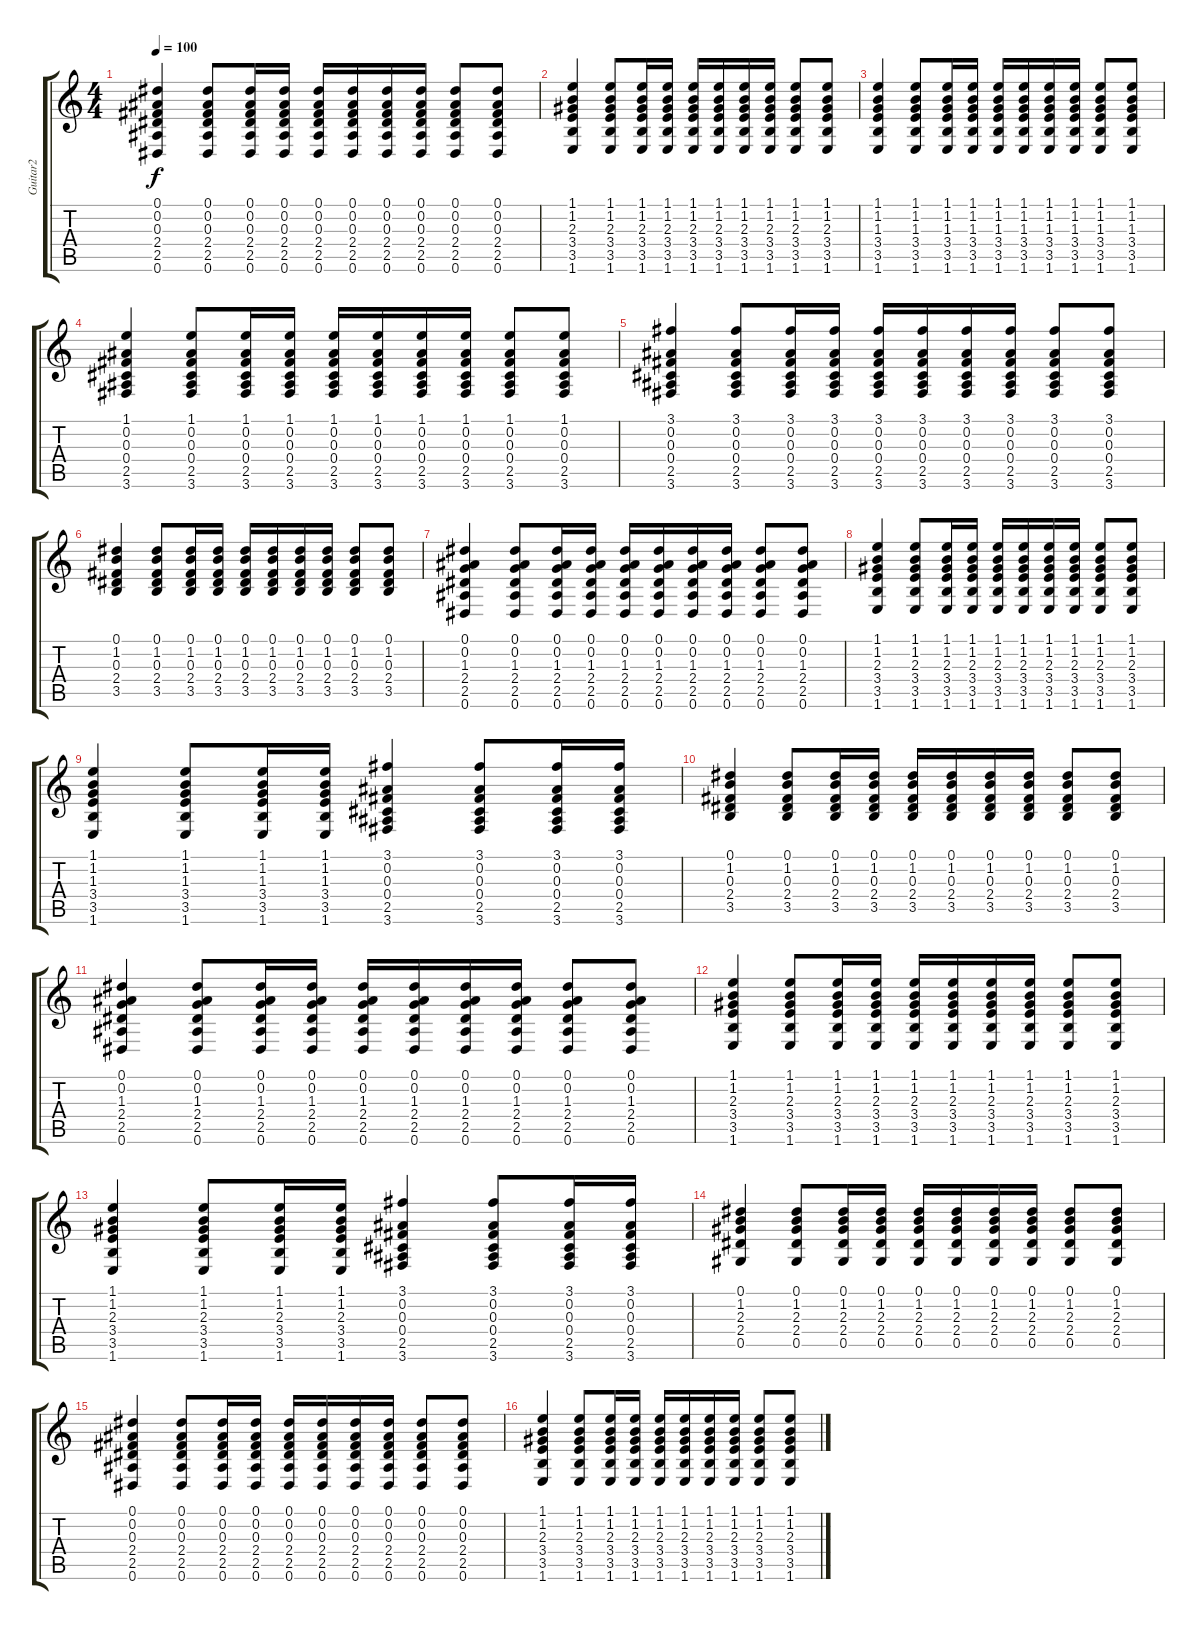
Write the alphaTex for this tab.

\track ("Guitar2" "Guitar2") {instrument acousticguitarsteel}
\staff {score tabs}
\tuning (Eb4 Bb3 Gb3 Db3 Ab2 Eb2) {hide}
\ts (4 4)
\tempo 100
\clef g2
\ks c
(0.1 0.2 0.3 2.4 2.5 0.6).4{dy f} (0.1 0.2 0.3 2.4 2.5 0.6).8 (0.1 0.2 0.3 2.4 2.5 0.6).16 (0.1 0.2 0.3 2.4 2.5 0.6).16 (0.1 0.2 0.3 2.4 2.5 0.6).16 (0.1 0.2 0.3 2.4 2.5 0.6).16 (0.1 0.2 0.3 2.4 2.5 0.6).16 (0.1 0.2 0.3 2.4 2.5 0.6).16 (0.1 0.2 0.3 2.4 2.5 0.6).8 (0.1 0.2 0.3 2.4 2.5 0.6).8 |
(1.1 1.2 2.3 3.4 3.5 1.6).4 (1.1 1.2 2.3 3.4 3.5 1.6).8 (1.1 1.2 2.3 3.4 3.5 1.6).16 (1.1 1.2 2.3 3.4 3.5 1.6).16 (1.1 1.2 2.3 3.4 3.5 1.6).16 (1.1 1.2 2.3 3.4 3.5 1.6).16 (1.1 1.2 2.3 3.4 3.5 1.6).16 (1.1 1.2 2.3 3.4 3.5 1.6).16 (1.1 1.2 2.3 3.4 3.5 1.6).8 (1.1 1.2 2.3 3.4 3.5 1.6).8 |
(1.1 1.2 1.3 3.4 3.5 1.6).4 (1.1 1.2 1.3 3.4 3.5 1.6).8 (1.1 1.2 1.3 3.4 3.5 1.6).16 (1.1 1.2 1.3 3.4 3.5 1.6).16 (1.1 1.2 1.3 3.4 3.5 1.6).16 (1.1 1.2 1.3 3.4 3.5 1.6).16 (1.1 1.2 1.3 3.4 3.5 1.6).16 (1.1 1.2 1.3 3.4 3.5 1.6).16 (1.1 1.2 1.3 3.4 3.5 1.6).8 (1.1 1.2 1.3 3.4 3.5 1.6).8 |
(1.1 0.2 0.3 0.4 2.5 3.6).4 (1.1 0.2 0.3 0.4 2.5 3.6).8 (1.1 0.2 0.3 0.4 2.5 3.6).16 (1.1 0.2 0.3 0.4 2.5 3.6).16 (1.1 0.2 0.3 0.4 2.5 3.6).16 (1.1 0.2 0.3 0.4 2.5 3.6).16 (1.1 0.2 0.3 0.4 2.5 3.6).16 (1.1 0.2 0.3 0.4 2.5 3.6).16 (1.1 0.2 0.3 0.4 2.5 3.6).8 (1.1 0.2 0.3 0.4 2.5 3.6).8 |
(3.1 0.2 0.3 0.4 2.5 3.6).4 (3.1 0.2 0.3 0.4 2.5 3.6).8 (3.1 0.2 0.3 0.4 2.5 3.6).16 (3.1 0.2 0.3 0.4 2.5 3.6).16 (3.1 0.2 0.3 0.4 2.5 3.6).16 (3.1 0.2 0.3 0.4 2.5 3.6).16 (3.1 0.2 0.3 0.4 2.5 3.6).16 (3.1 0.2 0.3 0.4 2.5 3.6).16 (3.1 0.2 0.3 0.4 2.5 3.6).8 (3.1 0.2 0.3 0.4 2.5 3.6).8 |
(0.1 1.2 0.3 2.4 3.5).4 (0.1 1.2 0.3 2.4 3.5).8 (0.1 1.2 0.3 2.4 3.5).16 (0.1 1.2 0.3 2.4 3.5).16 (0.1 1.2 0.3 2.4 3.5).16 (0.1 1.2 0.3 2.4 3.5).16 (0.1 1.2 0.3 2.4 3.5).16 (0.1 1.2 0.3 2.4 3.5).16 (0.1 1.2 0.3 2.4 3.5).8 (0.1 1.2 0.3 2.4 3.5).8 |
(0.1 0.2 1.3 2.4 2.5 0.6).4 (0.1 0.2 1.3 2.4 2.5 0.6).8 (0.1 0.2 1.3 2.4 2.5 0.6).16 (0.1 0.2 1.3 2.4 2.5 0.6).16 (0.1 0.2 1.3 2.4 2.5 0.6).16 (0.1 0.2 1.3 2.4 2.5 0.6).16 (0.1 0.2 1.3 2.4 2.5 0.6).16 (0.1 0.2 1.3 2.4 2.5 0.6).16 (0.1 0.2 1.3 2.4 2.5 0.6).8 (0.1 0.2 1.3 2.4 2.5 0.6).8 |
(1.1 1.2 2.3 3.4 3.5 1.6).4 (1.1 1.2 2.3 3.4 3.5 1.6).8 (1.1 1.2 2.3 3.4 3.5 1.6).16 (1.1 1.2 2.3 3.4 3.5 1.6).16 (1.1 1.2 2.3 3.4 3.5 1.6).16 (1.1 1.2 2.3 3.4 3.5 1.6).16 (1.1 1.2 2.3 3.4 3.5 1.6).16 (1.1 1.2 2.3 3.4 3.5 1.6).16 (1.1 1.2 2.3 3.4 3.5 1.6).8 (1.1 1.2 2.3 3.4 3.5 1.6).8 |
(1.1 1.2 1.3 3.4 3.5 1.6).4 (1.1 1.2 1.3 3.4 3.5 1.6).8 (1.1 1.2 1.3 3.4 3.5 1.6).16 (1.1 1.2 1.3 3.4 3.5 1.6).16 (3.1 0.2 0.3 0.4 2.5 3.6).4 (3.1 0.2 0.3 0.4 2.5 3.6).8 (3.1 0.2 0.3 0.4 2.5 3.6).16 (3.1 0.2 0.3 0.4 2.5 3.6).16 |
(0.1 1.2 0.3 2.4 3.5).4 (0.1 1.2 0.3 2.4 3.5).8 (0.1 1.2 0.3 2.4 3.5).16 (0.1 1.2 0.3 2.4 3.5).16 (0.1 1.2 0.3 2.4 3.5).16 (0.1 1.2 0.3 2.4 3.5).16 (0.1 1.2 0.3 2.4 3.5).16 (0.1 1.2 0.3 2.4 3.5).16 (0.1 1.2 0.3 2.4 3.5).8 (0.1 1.2 0.3 2.4 3.5).8 |
(0.1 0.2 1.3 2.4 2.5 0.6).4 (0.1 0.2 1.3 2.4 2.5 0.6).8 (0.1 0.2 1.3 2.4 2.5 0.6).16 (0.1 0.2 1.3 2.4 2.5 0.6).16 (0.1 0.2 1.3 2.4 2.5 0.6).16 (0.1 0.2 1.3 2.4 2.5 0.6).16 (0.1 0.2 1.3 2.4 2.5 0.6).16 (0.1 0.2 1.3 2.4 2.5 0.6).16 (0.1 0.2 1.3 2.4 2.5 0.6).8 (0.1 0.2 1.3 2.4 2.5 0.6).8 |
(1.1 1.2 2.3 3.4 3.5 1.6).4 (1.1 1.2 2.3 3.4 3.5 1.6).8 (1.1 1.2 2.3 3.4 3.5 1.6).16 (1.1 1.2 2.3 3.4 3.5 1.6).16 (1.1 1.2 2.3 3.4 3.5 1.6).16 (1.1 1.2 2.3 3.4 3.5 1.6).16 (1.1 1.2 2.3 3.4 3.5 1.6).16 (1.1 1.2 2.3 3.4 3.5 1.6).16 (1.1 1.2 2.3 3.4 3.5 1.6).8 (1.1 1.2 2.3 3.4 3.5 1.6).8 |
(1.1 1.2 2.3 3.4 3.5 1.6).4 (1.1 1.2 2.3 3.4 3.5 1.6).8 (1.1 1.2 2.3 3.4 3.5 1.6).16 (1.1 1.2 2.3 3.4 3.5 1.6).16 (3.1 0.2 0.3 0.4 2.5 3.6).4 (3.1 0.2 0.3 0.4 2.5 3.6).8 (3.1 0.2 0.3 0.4 2.5 3.6).16 (3.1 0.2 0.3 0.4 2.5 3.6).16 |
(0.1 1.2 2.3 2.4 0.5).4 (0.1 1.2 2.3 2.4 0.5).8 (0.1 1.2 2.3 2.4 0.5).16 (0.1 1.2 2.3 2.4 0.5).16 (0.1 1.2 2.3 2.4 0.5).16 (0.1 1.2 2.3 2.4 0.5).16 (0.1 1.2 2.3 2.4 0.5).16 (0.1 1.2 2.3 2.4 0.5).16 (0.1 1.2 2.3 2.4 0.5).8 (0.1 1.2 2.3 2.4 0.5).8 |
(0.1 0.2 0.3 2.4 2.5 0.6).4 (0.1 0.2 0.3 2.4 2.5 0.6).8 (0.1 0.2 0.3 2.4 2.5 0.6).16 (0.1 0.2 0.3 2.4 2.5 0.6).16 (0.1 0.2 0.3 2.4 2.5 0.6).16 (0.1 0.2 0.3 2.4 2.5 0.6).16 (0.1 0.2 0.3 2.4 2.5 0.6).16 (0.1 0.2 0.3 2.4 2.5 0.6).16 (0.1 0.2 0.3 2.4 2.5 0.6).8 (0.1 0.2 0.3 2.4 2.5 0.6).8 |
(1.1 1.2 2.3 3.4 3.5 1.6).4 (1.1 1.2 2.3 3.4 3.5 1.6).8 (1.1 1.2 2.3 3.4 3.5 1.6).16 (1.1 1.2 2.3 3.4 3.5 1.6).16 (1.1 1.2 2.3 3.4 3.5 1.6).16 (1.1 1.2 2.3 3.4 3.5 1.6).16 (1.1 1.2 2.3 3.4 3.5 1.6).16 (1.1 1.2 2.3 3.4 3.5 1.6).16 (1.1 1.2 2.3 3.4 3.5 1.6).8 (1.1 1.2 2.3 3.4 3.5 1.6).8
